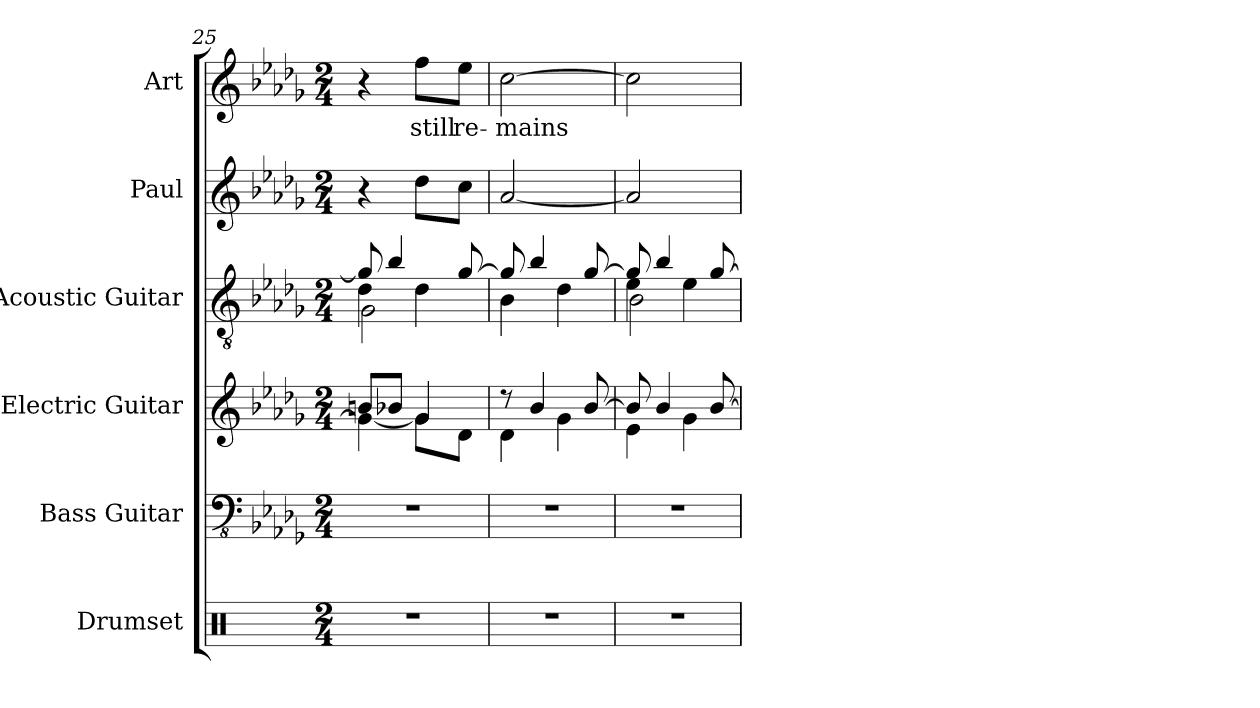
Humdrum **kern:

**kern	**kern	**kern	**kern	**kern	**kern	**text
*part6	*part5	*part4	*part3	*part2	*part1	*part1
*staff6	*staff5	*staff4	*staff3	*staff2	*staff1	*staff1
*I"Drumset	*I"Bass Guitar	*I"Electric Guitar	*I"Acoustic Guitar	*I"Paul	*I"Art	*
*I'Drs.	*I'B. Guit.	*I'El. Guit.	*I'Ac. Guit.	*I'Paul	*I'Art	*
*clefX	*clefFv4	*clefG2	*clefGv2	*clefG2	*clefG2	*
*	*	*	*	*ITrd1c2	*ITrd1c2	*
*k[]	*k[b-e-a-d-g-]	*k[b-e-a-d-g-]	*k[b-e-a-d-g-]	*k[b-e-a-d-g-c-f-]	*k[b-e-a-d-g-c-f-]	*
*M2/4	*M2/4	*M2/4	*M2/4	*M2/4	*M2/4	*
=25	=25	=25	=25	=25	=25	=25
*	*	*^	*^	*	*	*
*	*	*	*	*	*^	*	*	*
2r	2r	8bn/L	4g-\_	8g-/]	4d-\	2G-\	4r	4r	.
.	.	8b-X/J	.	4b-/	.	.	.	.	.
.	.	4g-/	8g-\L]	.	4d-\	.	8cc-\L	8ee-\L	still
.	.	.	8d-\J	[8g-/	.	.	8b-\J	8dd-\J	re-
*	*	*	*	*	*v	*v	*	*	*
!!LO:LB:g=z
=26	=26	=26	=26	=26	=26	=26	=26	=26
2r	2r	8r	4d-\	8g-/]	4B-\	[2g-/	[2b-\	-mains
.	.	4b-/	.	4b-/	.	.	.	.
.	.	.	4g-\	.	4d-\	.	.	.
.	.	[8b-/	.	[8g-/	.	.	.	.
=27	=27	=27	=27	=27	=27	=27	=27	=27
*	*	*	*	*	*^	*	*	*
2r	2r	8b-/]	4e-\	8g-/]	4e-\	2B-\	2g-/]	2b-\]	.
.	.	4b-/	.	4b-/	.	.	.	.	.
.	.	.	4g-\	.	4e-\	.	.	.	.
.	.	[8b-/	.	[8g-/	.	.	.	.	.
*	*	*v	*v	*	*	*	*	*	*
*	*	*	*v	*v	*v	*	*	*
=	=	=	=	=	=	=
*-	*-	*-	*-	*-	*-	*-
